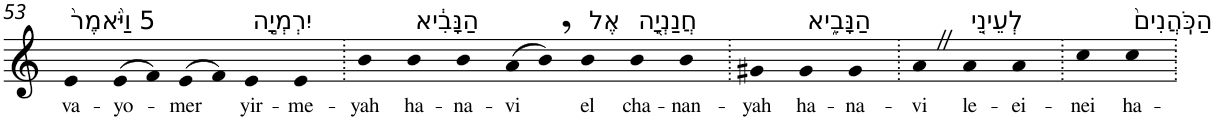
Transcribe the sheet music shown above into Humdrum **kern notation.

**kern	**text
*part1	*part1
*staff1	*staff1
*I"Piano	*
*I'Pno	*
!!LO:PB:g=z
*clefG2	*
*k[]	*
=53	=53
!LO:TX:a:t=5 וַיֹּ֙אמֶר֙	!
!	!LO:LY:b
4e	va-
!	!LO:LY:b
(>8e	-yo-
8f)	.
!	!LO:LY:b
(>8e	-mer
8f)	.
!LO:TX:a:t=יִרְמְיָ֣ה	!
!	!LO:LY:b
4e	yir-
!	!LO:LY:b
4e	-me-
=54.	=54.
!	!LO:LY:b
4b	-yah
!LO:TX:a:t=הַנָּבִ֔יא	!
!	!LO:LY:b
4b	ha-
!	!LO:LY:b
4b	-na-
!	!LO:LY:b
(>8a	-vi
8b,)	.
!LO:TX:a:t=אֶל	!
!	!LO:LY:b
4b	el
!LO:TX:a:t=חֲנַנְיָ֖ה	!
!	!LO:LY:b
4b	cha-
!	!LO:LY:b
4b	-nan-
=55.	=55.
!	!LO:LY:b
4g#X	-yah
!LO:TX:a:t=הַנָּבִ֑יא	!
!	!LO:LY:b
4g#	ha-
!	!LO:LY:b
4g#	-na-
=56.	=56.
!	!LO:LY:b
4aZ	-vi
!LO:TX:a:t=לְעֵינֵ֤י	!
!	!LO:LY:b
4a	le-
!	!LO:LY:b
4a	-ei-
=57.	=57.
!	!LO:LY:b
4cc	-nei
!LO:TX:a:t=הַכֹּֽהֲנִים֙	!
!	!LO:LY:b
4cc	ha-
=.	=.
*-	*-
